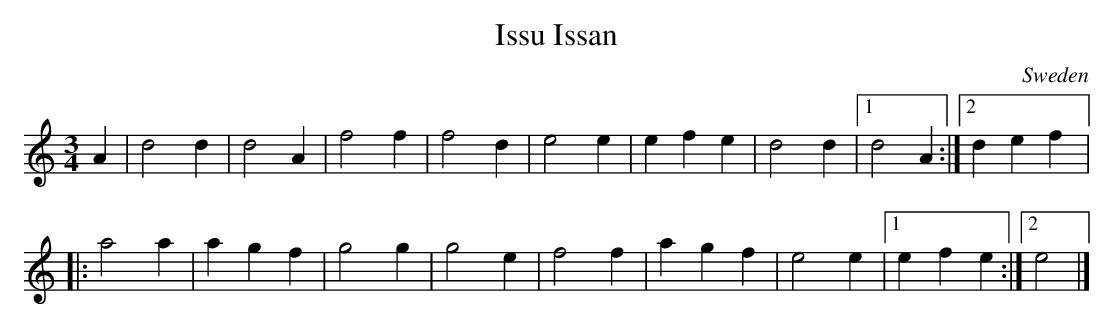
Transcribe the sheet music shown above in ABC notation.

X:1
T:Issu Issan
L:1/4
M:3/4
O:Sweden
O:Finland
K:D dorian
A|\
d2 d|d2 A|f2 f|f2 d|e2 e|efe|d2 d|1 d2A :|2def|:
a2a|agf|g2g|g2e|f2f|agf|e2e|1 efe :|2 e2 |]
